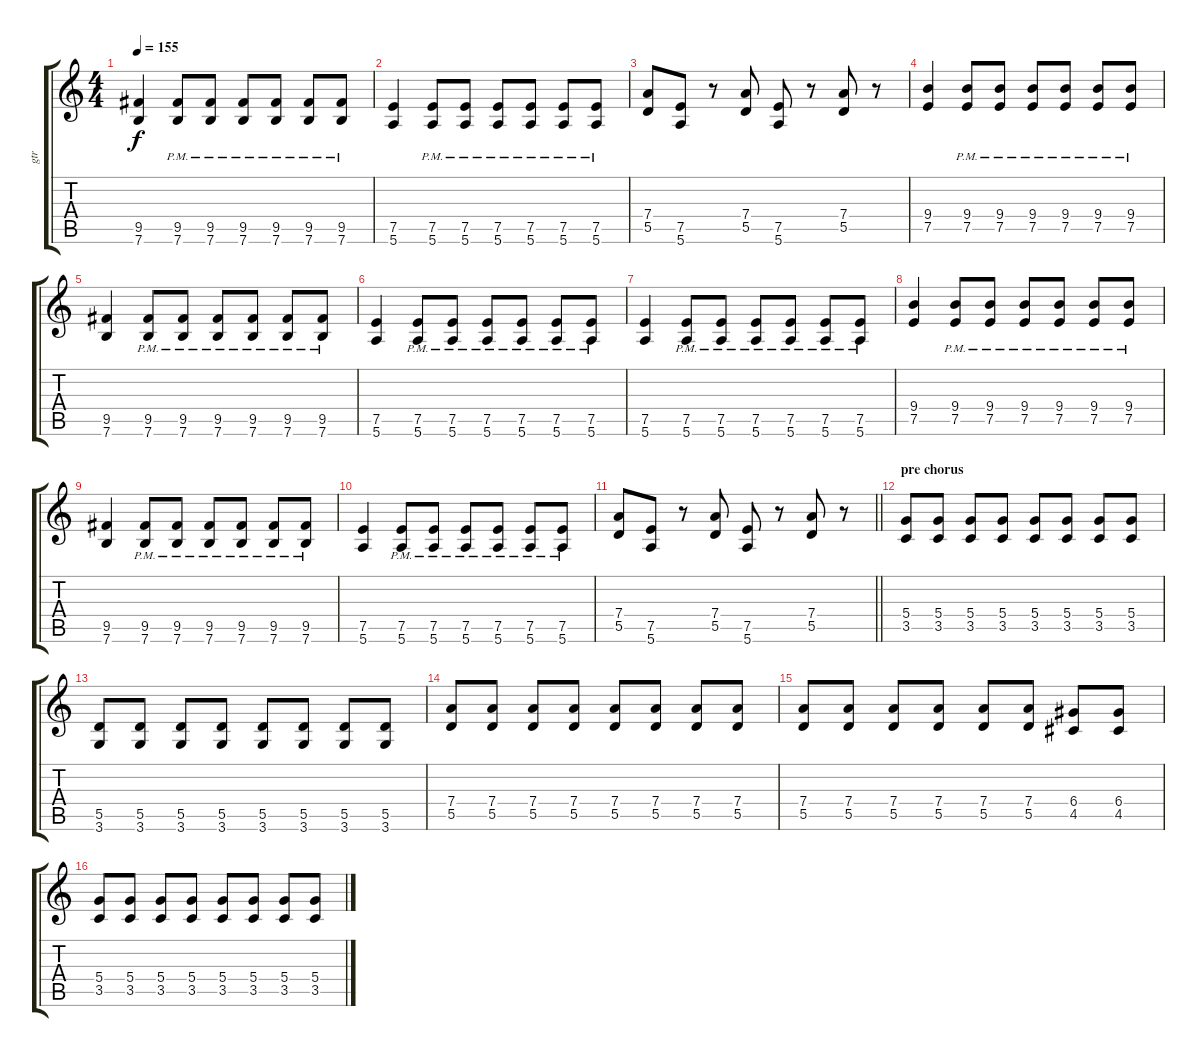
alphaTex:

\track ("gtr" "gtr") {instrument overdrivenguitar}
\staff {score tabs}
\tuning (E4 B3 G3 D3 A2 E2) {hide}
\ts (4 4)
\tempo 155
\clef g2
\ks c
(9.5 7.6).4{dy f} (9.5{pm} 7.6{pm}).8 (9.5{pm} 7.6{pm}).8 (9.5{pm} 7.6{pm}).8 (9.5{pm} 7.6{pm}).8 (9.5{pm} 7.6{pm}).8 (9.5{pm} 7.6{pm}).8 |
(7.5 5.6).4 (7.5{pm} 5.6{pm}).8 (7.5{pm} 5.6{pm}).8 (7.5{pm} 5.6{pm}).8 (7.5{pm} 5.6{pm}).8 (7.5{pm} 5.6{pm}).8 (7.5{pm} 5.6{pm}).8 |
(7.4 5.5).8 (7.5 5.6).8 r.8 (7.4 5.5).8 (7.5 5.6).8 r.8 (7.4 5.5).8 r.8 |
(9.4 7.5).4 (9.4{pm} 7.5{pm}).8 (9.4{pm} 7.5{pm}).8 (9.4{pm} 7.5{pm}).8 (9.4{pm} 7.5{pm}).8 (9.4{pm} 7.5{pm}).8 (9.4{pm} 7.5{pm}).8 |
(9.5 7.6).4 (9.5{pm} 7.6{pm}).8 (9.5{pm} 7.6{pm}).8 (9.5{pm} 7.6{pm}).8 (9.5{pm} 7.6{pm}).8 (9.5{pm} 7.6{pm}).8 (9.5{pm} 7.6{pm}).8 |
(7.5 5.6).4 (7.5{pm} 5.6{pm}).8 (7.5{pm} 5.6{pm}).8 (7.5{pm} 5.6{pm}).8 (7.5{pm} 5.6{pm}).8 (7.5{pm} 5.6{pm}).8 (7.5{pm} 5.6{pm}).8 |
(7.5 5.6).4 (7.5{pm} 5.6{pm}).8 (7.5{pm} 5.6{pm}).8 (7.5{pm} 5.6{pm}).8 (7.5{pm} 5.6{pm}).8 (7.5{pm} 5.6{pm}).8 (7.5{pm} 5.6{pm}).8 |
(9.4 7.5).4 (9.4{pm} 7.5{pm}).8 (9.4{pm} 7.5{pm}).8 (9.4{pm} 7.5{pm}).8 (9.4{pm} 7.5{pm}).8 (9.4{pm} 7.5{pm}).8 (9.4{pm} 7.5{pm}).8 |
(9.5 7.6).4 (9.5{pm} 7.6{pm}).8 (9.5{pm} 7.6{pm}).8 (9.5{pm} 7.6{pm}).8 (9.5{pm} 7.6{pm}).8 (9.5{pm} 7.6{pm}).8 (9.5{pm} 7.6{pm}).8 |
(7.5 5.6).4 (7.5{pm} 5.6{pm}).8 (7.5{pm} 5.6{pm}).8 (7.5{pm} 5.6{pm}).8 (7.5{pm} 5.6{pm}).8 (7.5{pm} 5.6{pm}).8 (7.5{pm} 5.6{pm}).8 |
\barLineRight lightlight
(7.4 5.5).8 (7.5 5.6).8 r.8 (7.4 5.5).8 (7.5 5.6).8 r.8 (7.4 5.5).8 r.8 |
\section ("" "pre chorus")
(5.4 3.5).8 (5.4 3.5).8 (5.4 3.5).8 (5.4 3.5).8 (5.4 3.5).8 (5.4 3.5).8 (5.4 3.5).8 (5.4 3.5).8 |
(5.5 3.6).8 (5.5 3.6).8 (5.5 3.6).8 (5.5 3.6).8 (5.5 3.6).8 (5.5 3.6).8 (5.5 3.6).8 (5.5 3.6).8 |
(7.4 5.5).8 (7.4 5.5).8 (7.4 5.5).8 (7.4 5.5).8 (7.4 5.5).8 (7.4 5.5).8 (7.4 5.5).8 (7.4 5.5).8 |
(7.4 5.5).8 (7.4 5.5).8 (7.4 5.5).8 (7.4 5.5).8 (7.4 5.5).8 (7.4 5.5).8 (6.4 4.5).8 (6.4 4.5).8 |
(5.4 3.5).8 (5.4 3.5).8 (5.4 3.5).8 (5.4 3.5).8 (5.4 3.5).8 (5.4 3.5).8 (5.4 3.5).8 (5.4 3.5).8
